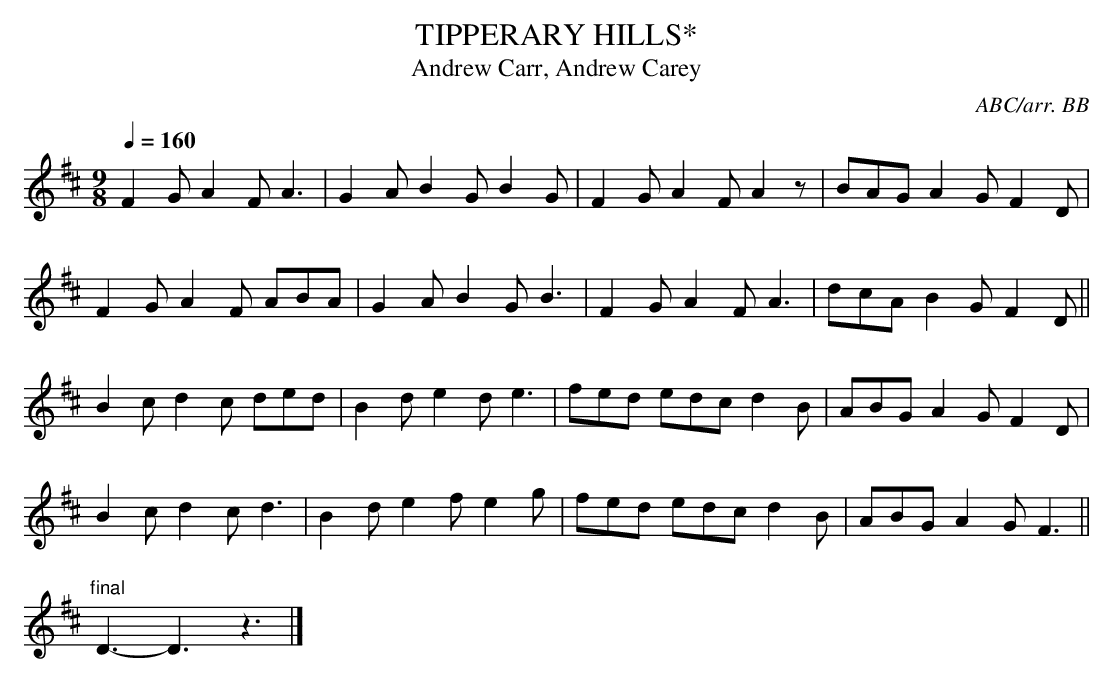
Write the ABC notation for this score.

X:1
T:TIPPERARY HILLS*
T:Andrew Carr, Andrew Carey
C:ABC/arr. BB
slip jigs.
L:1/8
M:9/8
Q:1/4=160
K:D
F2G A2F A3|G2A B2G B2G|F2G A2F A2z|BAG A2G F2D|
F2G A2F ABA|G2A B2G B3|F2G A2F A3|dcA B2G F2D||
B2c d2c ded|B2d e2d e3|fed edc d2B|ABG A2G F2D|
B2c d2c d3|B2d e2f e2g|fed edc d2B|ABG A2G F3||
"final"D3-D3z3|]
